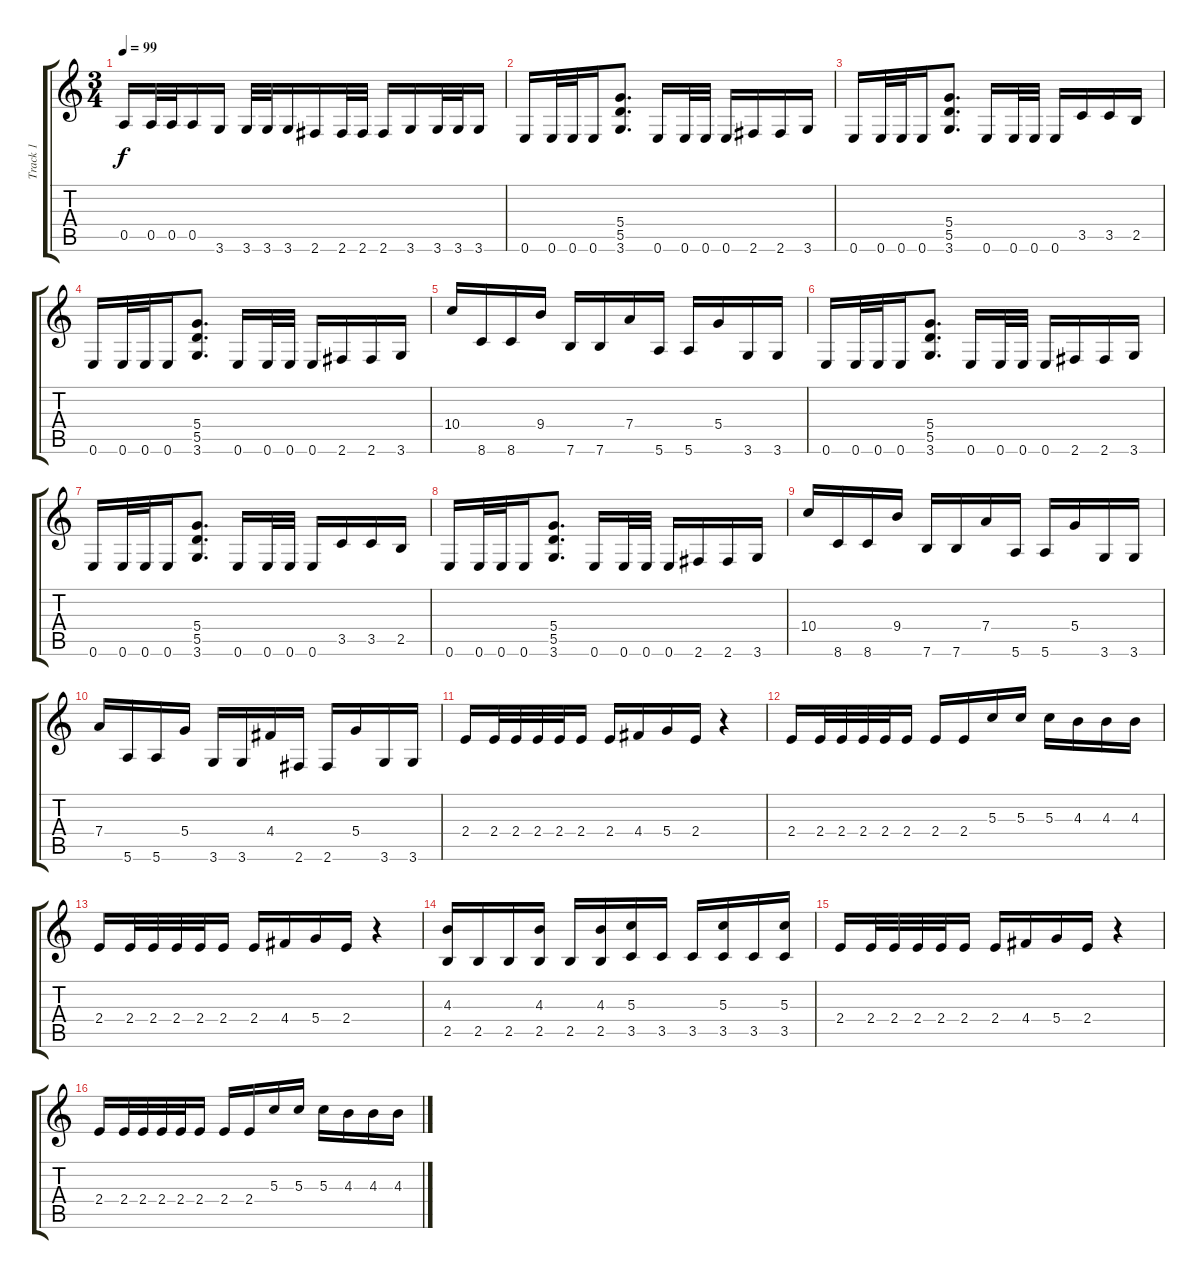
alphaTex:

\track ("Track 1" "Track 1") {instrument distortionguitar}
\staff {score tabs}
\tuning (E4 B3 G3 D3 A2 E2) {hide}
\ts (3 4)
\tempo 99
\clef g2
\ks c
0.5.16{dy f} 0.5.32 0.5.32 0.5.16 3.6.16 3.6.32 3.6.32 3.6.16 2.6.16 2.6.32 2.6.32 2.6.16 3.6.16 3.6.32 3.6.32 3.6.16 |
0.6.16 0.6.32 0.6.32 0.6.16 (5.4 5.5 3.6).8{d} 0.6.16 0.6.32 0.6.32 0.6.16 2.6.16 2.6.16 3.6.16 |
0.6.16 0.6.32 0.6.32 0.6.16 (5.4 5.5 3.6).8{d} 0.6.16 0.6.32 0.6.32 0.6.16 3.5.16 3.5.16 2.5.16 |
0.6.16 0.6.32 0.6.32 0.6.16 (5.4 5.5 3.6).8{d} 0.6.16 0.6.32 0.6.32 0.6.16 2.6.16 2.6.16 3.6.16 |
10.4.16 8.6.16 8.6.16 9.4.16 7.6.16 7.6.16 7.4.16 5.6.16 5.6.16 5.4.16 3.6.16 3.6.16 |
0.6.16 0.6.32 0.6.32 0.6.16 (5.4 5.5 3.6).8{d} 0.6.16 0.6.32 0.6.32 0.6.16 2.6.16 2.6.16 3.6.16 |
0.6.16 0.6.32 0.6.32 0.6.16 (5.4 5.5 3.6).8{d} 0.6.16 0.6.32 0.6.32 0.6.16 3.5.16 3.5.16 2.5.16 |
0.6.16 0.6.32 0.6.32 0.6.16 (5.4 5.5 3.6).8{d} 0.6.16 0.6.32 0.6.32 0.6.16 2.6.16 2.6.16 3.6.16 |
10.4.16 8.6.16 8.6.16 9.4.16 7.6.16 7.6.16 7.4.16 5.6.16 5.6.16 5.4.16 3.6.16 3.6.16 |
7.4.16 5.6.16 5.6.16 5.4.16 3.6.16 3.6.16 4.4.16 2.6.16 2.6.16 5.4.16 3.6.16 3.6.16 |
2.4.16 2.4.32 2.4.32 2.4.32 2.4.32 2.4.16 2.4.16 4.4.16 5.4.16 2.4.16 r.4 |
2.4.16 2.4.32 2.4.32 2.4.32 2.4.32 2.4.16 2.4.16 2.4.16 5.3.16 5.3.16 5.3.16 4.3.16 4.3.16 4.3.16 |
2.4.16 2.4.32 2.4.32 2.4.32 2.4.32 2.4.16 2.4.16 4.4.16 5.4.16 2.4.16 r.4 |
(4.3 2.5).16 2.5.16 2.5.16 (4.3 2.5).16 2.5.16 (4.3 2.5).16 (5.3 3.5).16 3.5.16 3.5.16 (5.3 3.5).16 3.5.16 (5.3 3.5).16 |
2.4.16 2.4.32 2.4.32 2.4.32 2.4.32 2.4.16 2.4.16 4.4.16 5.4.16 2.4.16 r.4 |
2.4.16 2.4.32 2.4.32 2.4.32 2.4.32 2.4.16 2.4.16 2.4.16 5.3.16 5.3.16 5.3.16 4.3.16 4.3.16 4.3.16
